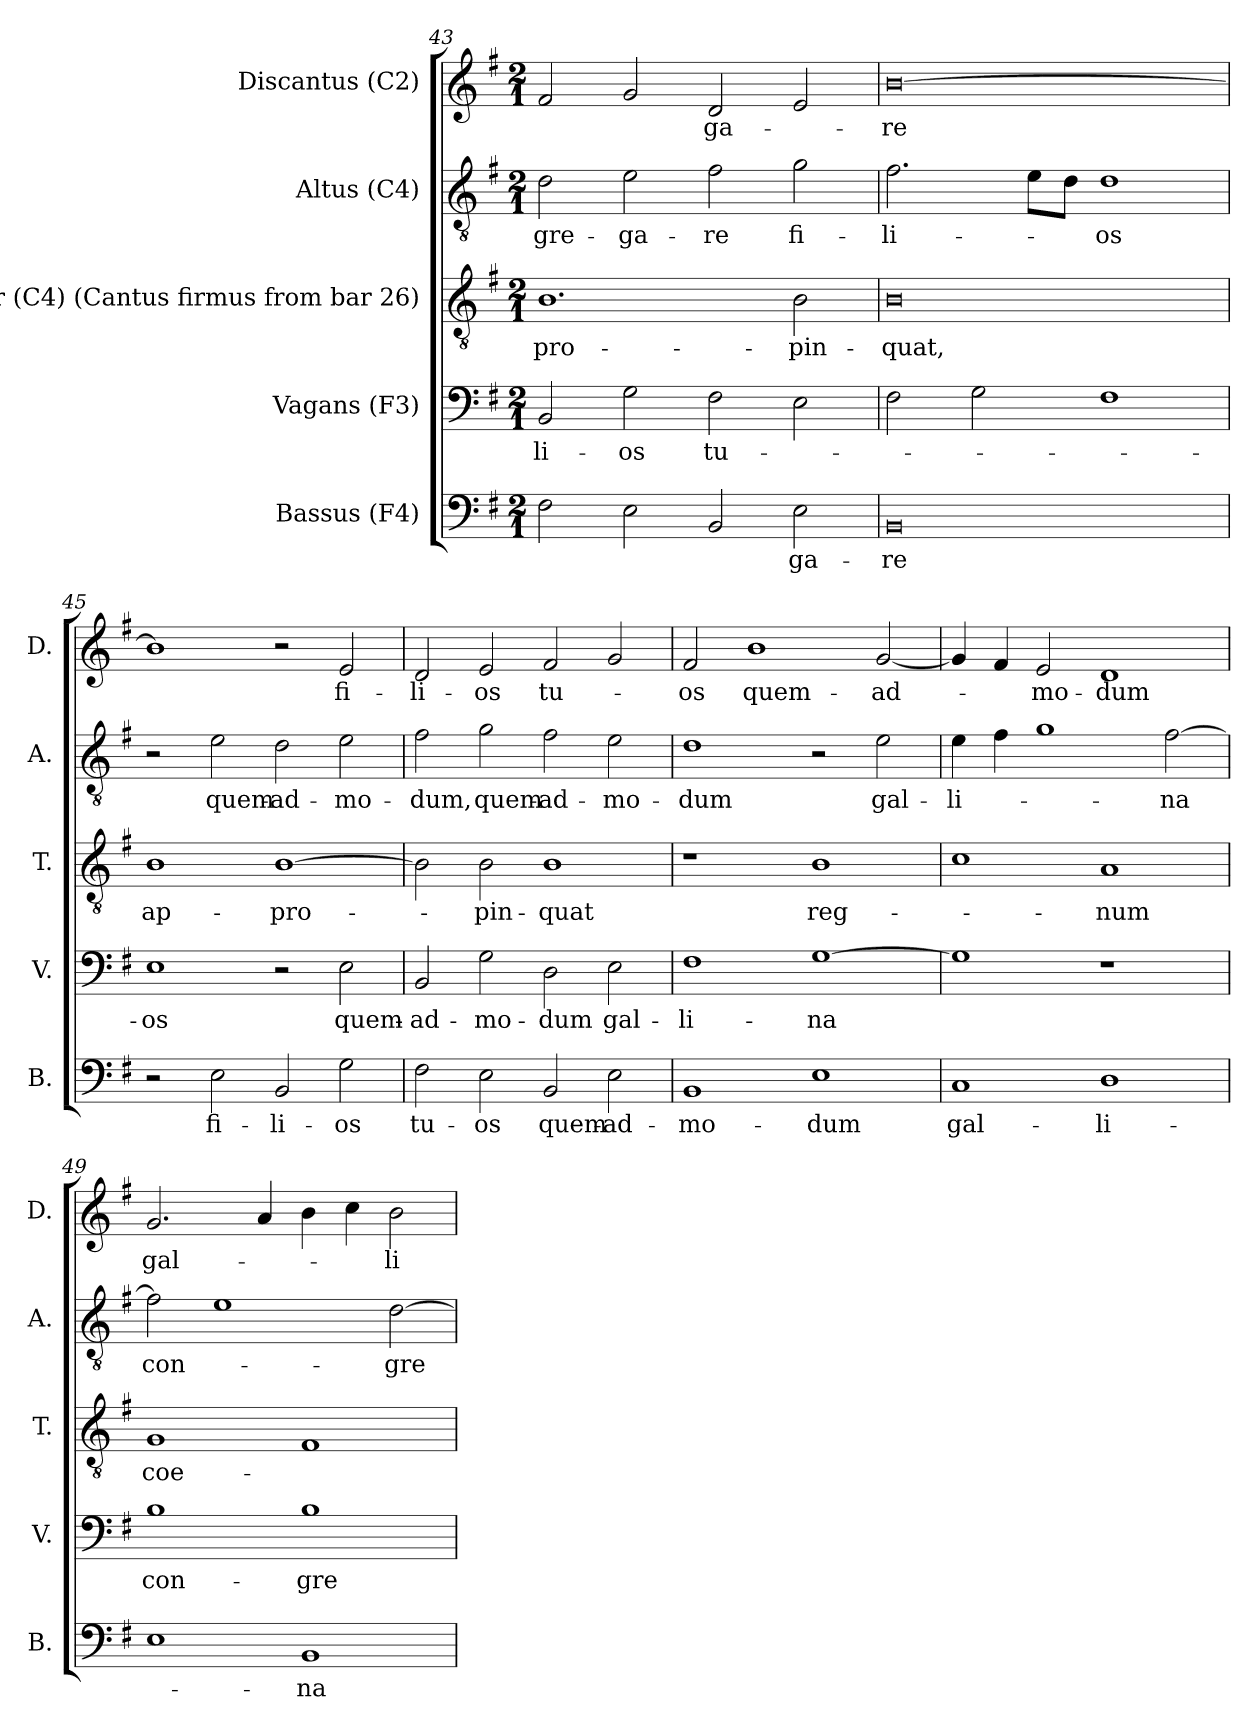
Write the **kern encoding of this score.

**kern	**text	**kern	**text	**kern	**text	**kern	**text	**kern	**text
*part5	*part5	*part4	*part4	*part3	*part3	*part2	*part2	*part1	*part1
*staff5	*staff5	*staff4	*staff4	*staff3	*staff3	*staff2	*staff2	*staff1	*staff1
*I"Bassus (F4)	*	*I"Vagans (F3)	*	*I"Tenor (C4) (Cantus firmus from bar 26)	*	*I"Altus (C4)	*	*I"Discantus (C2)	*
*I'B.	*	*I'V.	*	*I'T.	*	*I'A.	*	*I'D.	*
!!LO:PB:g=z
*clefF4	*	*clefF4	*	*clefGv2	*	*clefGv2	*	*clefG2	*
*	*	*ITrd7c12	*	*ITrd7c12	*	*	*	*	*
*k[f#]	*	*k[f#]	*	*k[f#]	*	*k[f#]	*	*k[f#]	*
*G:	*	*G:	*	*G:	*	*G:	*	*G:	*
*M2/1	*	*M2/1	*	*M2/1	*	*M2/1	*	*M2/1	*
=43	=43	=43	=43	=43	=43	=43	=43	=43	=43
!	!	!	!LO:LY:b:color=#000000	!	!	!	!	!	!
!	!	!	!	!	!LO:LY:b:color=#000000	!	!	!	!
!	!	!	!	!	!	!	!LO:LY:b:color=#000000	!	!
2F#i\	.	2BBBi/	-li-	1.BBi	-pro-	2di\	-gre-	2f#i/	.
!	!	!	!LO:LY:b:color=#000000	!	!	!	!	!	!
!	!	!	!	!	!	!	!LO:LY:b:color=#000000	!	!
2Ei\	.	2GGi\	-os	.	.	2ei\	-ga-	2gi/	.
!	!	!	!LO:LY:b:color=#000000	!	!	!	!	!	!
!	!	!	!	!	!	!	!LO:LY:b:color=#000000	!	!
!	!	!	!	!	!	!	!	!	!LO:LY:b:color=#000000
2BBi/	.	2FF#i\	tu-	.	.	2f#i\	-re	2di/	-ga-
!	!LO:LY:b:color=#000000	!	!	!	!	!	!	!	!
!	!	!	!	!	!LO:LY:b:color=#000000	!	!	!	!
!	!	!	!	!	!	!	!LO:LY:b:color=#000000	!	!
2Ei\	-ga-	2EEi\	.	2BBi\	-pin-	2gi\	fi-	2ei/	.
=44	=44	=44	=44	=44	=44	=44	=44	=44	=44
!	!LO:LY:b:color=#000000	!	!	!	!	!	!	!	!
!	!	!	!	!	!LO:LY:b:color=#000000	!	!	!	!
!	!	!	!	!	!	!	!LO:LY:b:color=#000000	!	!
!	!	!	!	!	!	!	!	!	!LO:LY:b:color=#000000
0BBi	-re	2FF#i\	.	0BBi	-quat,	2.f#i\	-li-	[0bi	-re
.	.	2GGi\	.	.	.	.	.	.	.
.	.	.	.	.	.	8ei\L	.	.	.
.	.	.	.	.	.	8di\J	.	.	.
!	!	!	!	!	!	!	!LO:LY:b:color=#000000	!	!
.	.	1FF#i	.	.	.	1di	-os	.	.
=45	=45	=45	=45	=45	=45	=45	=45	=45	=45
!	!	!	!LO:LY:b:color=#000000	!	!	!	!	!	!
!	!	!	!	!	!LO:LY:b:color=#000000	!	!	!	!
2r	.	1EEi	-os	1BBi	ap-	2r	.	1bi]	.
!	!LO:LY:b:color=#000000	!	!	!	!	!	!	!	!
!	!	!	!	!	!	!	!LO:LY:b:color=#000000	!	!
2Ei\	fi-	.	.	.	.	2ei\	quem-	.	.
!	!LO:LY:b:color=#000000	!	!	!	!	!	!	!	!
!	!	!	!	!	!LO:LY:b:color=#000000	!	!	!	!
!	!	!	!	!	!	!	!LO:LY:b:color=#000000	!	!
2BBi/	-li-	2r	.	[1BBi	-pro-	2di\	-ad-	2r	.
!	!LO:LY:b:color=#000000	!	!	!	!	!	!	!	!
!	!	!	!LO:LY:b:color=#000000	!	!	!	!	!	!
!	!	!	!	!	!	!	!LO:LY:b:color=#000000	!	!
!	!	!	!	!	!	!	!	!	!LO:LY:b:color=#000000
2Gi\	-os	2EEi\	quem-	.	.	2ei\	-mo-	2ei/	fi-
=46	=46	=46	=46	=46	=46	=46	=46	=46	=46
!	!LO:LY:b:color=#000000	!	!	!	!	!	!	!	!
!	!	!	!LO:LY:b:color=#000000	!	!	!	!	!	!
!	!	!	!	!	!	!	!LO:LY:b:color=#000000	!	!
!	!	!	!	!	!	!	!	!	!LO:LY:b:color=#000000
2F#i\	tu-	2BBBi/	-ad-	2BBi\]	.	2f#i\	-dum,	2di/	-li-
!	!LO:LY:b:color=#000000	!	!	!	!	!	!	!	!
!	!	!	!LO:LY:b:color=#000000	!	!	!	!	!	!
!	!	!	!	!	!LO:LY:b:color=#000000	!	!	!	!
!	!	!	!	!	!	!	!LO:LY:b:color=#000000	!	!
!	!	!	!	!	!	!	!	!	!LO:LY:b:color=#000000
2Ei\	-os	2GGi\	-mo-	2BBi\	-pin-	2gi\	quem-	2ei/	-os
!	!LO:LY:b:color=#000000	!	!	!	!	!	!	!	!
!	!	!	!LO:LY:b:color=#000000	!	!	!	!	!	!
!	!	!	!	!	!LO:LY:b:color=#000000	!	!	!	!
!	!	!	!	!	!	!	!LO:LY:b:color=#000000	!	!
!	!	!	!	!	!	!	!	!	!LO:LY:b:color=#000000
2BBi/	quem-	2DDi\	-dum	1BBi	-quat	2f#i\	-ad-	2f#i/	tu-
!	!LO:LY:b:color=#000000	!	!	!	!	!	!	!	!
!	!	!	!LO:LY:b:color=#000000	!	!	!	!	!	!
!	!	!	!	!	!	!	!LO:LY:b:color=#000000	!	!
2Ei\	-ad-	2EEi\	gal-	.	.	2ei\	-mo-	2gi/	.
!!LO:LB:g=z
=47	=47	=47	=47	=47	=47	=47	=47	=47	=47
!	!LO:LY:b:color=#000000	!	!	!	!	!	!	!	!
!	!	!	!LO:LY:b:color=#000000	!	!	!	!	!	!
!	!	!	!	!	!	!	!LO:LY:b:color=#000000	!	!
!	!	!	!	!	!	!	!	!	!LO:LY:b:color=#000000
1BBi	-mo-	1FF#i	-li-	1r	.	1di	-dum	2f#i/	-os
!	!	!	!	!	!	!	!	!	!LO:LY:b:color=#000000
.	.	.	.	.	.	.	.	1bi	quem-
!	!LO:LY:b:color=#000000	!	!	!	!	!	!	!	!
!	!	!	!LO:LY:b:color=#000000	!	!	!	!	!	!
!	!	!	!	!	!LO:LY:b:color=#000000	!	!	!	!
1Ei	-dum	[1GGi	-na	1BBi	reg-	2r	.	.	.
!	!	!	!	!	!	!	!LO:LY:b:color=#000000	!	!
!	!	!	!	!	!	!	!	!	!LO:LY:b:color=#000000
.	.	.	.	.	.	2ei\	gal-	[2gi/	-ad-
=48	=48	=48	=48	=48	=48	=48	=48	=48	=48
!	!LO:LY:b:color=#000000	!	!	!	!	!	!	!	!
!	!	!	!	!	!	!	!LO:LY:b:color=#000000	!	!
1Ci	gal-	1GGi]	.	1Ci	.	4ei\	-li-	4gi/]	.
.	.	.	.	.	.	4f#i\	.	4f#i/	.
!	!	!	!	!	!	!	!	!	!LO:LY:b:color=#000000
.	.	.	.	.	.	1gi	.	2ei/	-mo-
!	!LO:LY:b:color=#000000	!	!	!	!	!	!	!	!
!	!	!	!	!	!LO:LY:b:color=#000000	!	!	!	!
!	!	!	!	!	!	!	!	!	!LO:LY:b:color=#000000
1Di	-li-	1r	.	1AAi	-num	.	.	1di	-dum
!	!	!	!	!	!	!	!LO:LY:b:color=#000000	!	!
.	.	.	.	.	.	[2f#i\	-na	.	.
=49	=49	=49	=49	=49	=49	=49	=49	=49	=49
!	!	!	!LO:LY:b:color=#000000	!	!	!	!	!	!
!	!	!	!	!	!LO:LY:b:color=#000000	!	!	!	!
!	!	!	!	!	!	!	!LO:LY:b:color=#000000	!	!
!	!	!	!	!	!	!	!	!	!LO:LY:b:color=#000000
1Ei	.	1BBi	con-	1GGi	coe-	2f#i\]	con-	2.gi/	gal-
.	.	.	.	.	.	1ei	.	.	.
.	.	.	.	.	.	.	.	4ai/	.
!	!LO:LY:b:color=#000000	!	!	!	!	!	!	!	!
!	!	!	!LO:LY:b:color=#000000	!	!	!	!	!	!
1BBi	-na	1BBi	-gre-	1FF#i	.	.	.	4bi\	.
.	.	.	.	.	.	.	.	4cci\	.
!	!	!	!	!	!	!	!LO:LY:b:color=#000000	!	!
!	!	!	!	!	!	!	!	!	!LO:LY:b:color=#000000
.	.	.	.	.	.	[2di\	-gre-	2bi\	-li-
=	=	=	=	=	=	=	=	=	=
*-	*-	*-	*-	*-	*-	*-	*-	*-	*-
